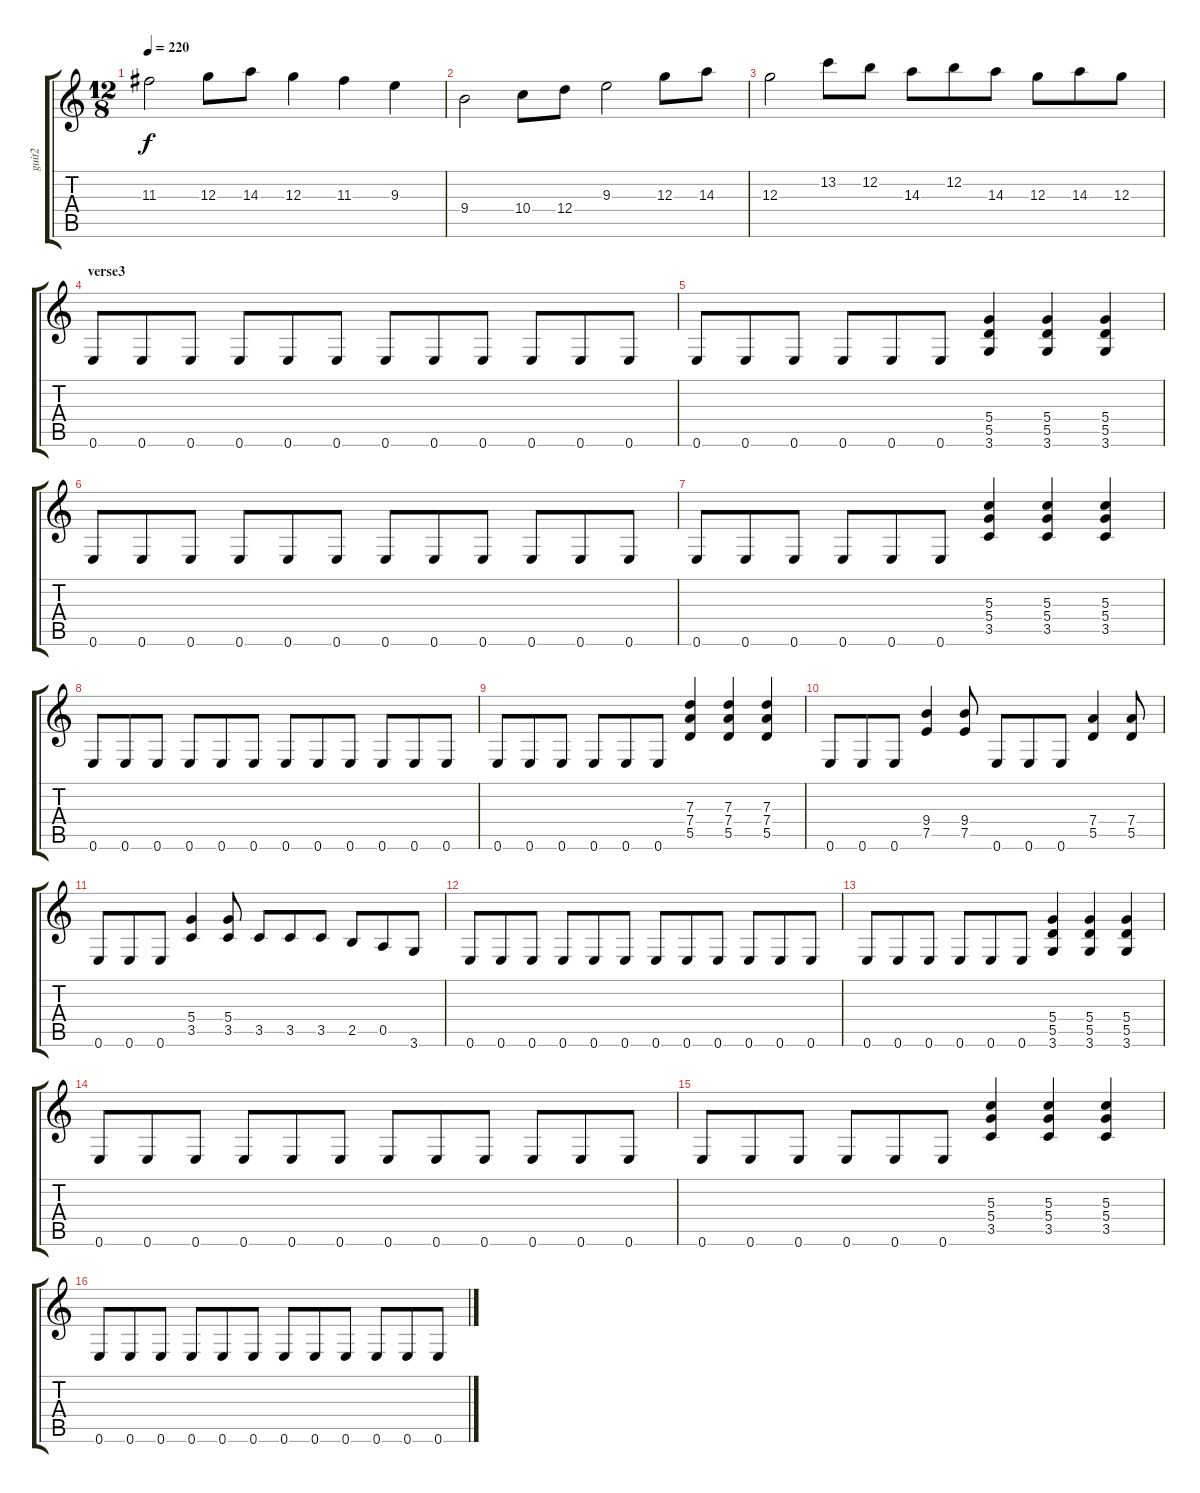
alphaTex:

\track ("guit2" "guit2") {instrument distortionguitar}
\staff {score tabs}
\tuning (E4 B3 G3 D3 A2 E2) {hide}
\ts (12 8)
\tempo 220
\clef g2
\ks c
11.3.2{dy f} 12.3.8 14.3.8 12.3.4 11.3.4 9.3.4 |
9.4.2 10.4.8 12.4.8 9.3.2 12.3.8 14.3.8 |
12.3.2 13.2.8 12.2.8 14.3.8 12.2.8 14.3.8 12.3.8 14.3.8 12.3.8 |
\section ("" "verse3")
0.6.8 0.6.8 0.6.8 0.6.8 0.6.8 0.6.8 0.6.8 0.6.8 0.6.8 0.6.8 0.6.8 0.6.8 |
0.6.8 0.6.8 0.6.8 0.6.8 0.6.8 0.6.8 (5.4 5.5 3.6).4 (5.4 5.5 3.6).4 (5.4 5.5 3.6).4 |
0.6.8 0.6.8 0.6.8 0.6.8 0.6.8 0.6.8 0.6.8 0.6.8 0.6.8 0.6.8 0.6.8 0.6.8 |
0.6.8 0.6.8 0.6.8 0.6.8 0.6.8 0.6.8 (5.3 5.4 3.5).4 (5.3 5.4 3.5).4 (5.3 5.4 3.5).4 |
0.6.8 0.6.8 0.6.8 0.6.8 0.6.8 0.6.8 0.6.8 0.6.8 0.6.8 0.6.8 0.6.8 0.6.8 |
0.6.8 0.6.8 0.6.8 0.6.8 0.6.8 0.6.8 (7.3 7.4 5.5).4 (7.3 7.4 5.5).4 (7.3 7.4 5.5).4 |
0.6.8 0.6.8 0.6.8 (9.4 7.5).4 (9.4 7.5).8 0.6.8 0.6.8 0.6.8 (7.4 5.5).4 (7.4 5.5).8 |
0.6.8 0.6.8 0.6.8 (5.4 3.5).4 (5.4 3.5).8 3.5.8 3.5.8 3.5.8 2.5.8 0.5.8 3.6.8 |
0.6.8 0.6.8 0.6.8 0.6.8 0.6.8 0.6.8 0.6.8 0.6.8 0.6.8 0.6.8 0.6.8 0.6.8 |
0.6.8 0.6.8 0.6.8 0.6.8 0.6.8 0.6.8 (5.4 5.5 3.6).4 (5.4 5.5 3.6).4 (5.4 5.5 3.6).4 |
0.6.8 0.6.8 0.6.8 0.6.8 0.6.8 0.6.8 0.6.8 0.6.8 0.6.8 0.6.8 0.6.8 0.6.8 |
0.6.8 0.6.8 0.6.8 0.6.8 0.6.8 0.6.8 (5.3 5.4 3.5).4 (5.3 5.4 3.5).4 (5.3 5.4 3.5).4 |
0.6.8 0.6.8 0.6.8 0.6.8 0.6.8 0.6.8 0.6.8 0.6.8 0.6.8 0.6.8 0.6.8 0.6.8
